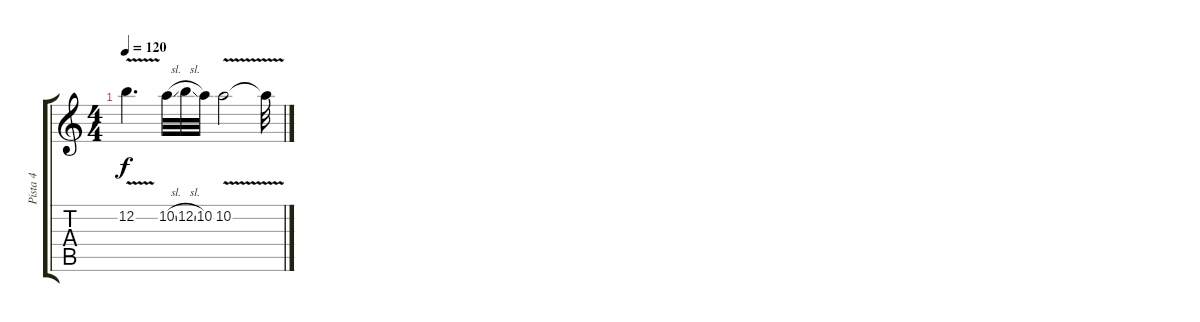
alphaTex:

\track ("Pista 4" "Pista 4") {instrument electricguitarclean}
\staff {score tabs}
\tuning (E4 B3 G3 D3 A2 E2) {hide}
\ts (4 4)
\tempo 120
\clef g2
\ks c
12.2{v}.4{d dy f} 10.2{sl}.32 12.2{sl}.32 10.2.32 10.2{v}.2 10.2{t}.32
